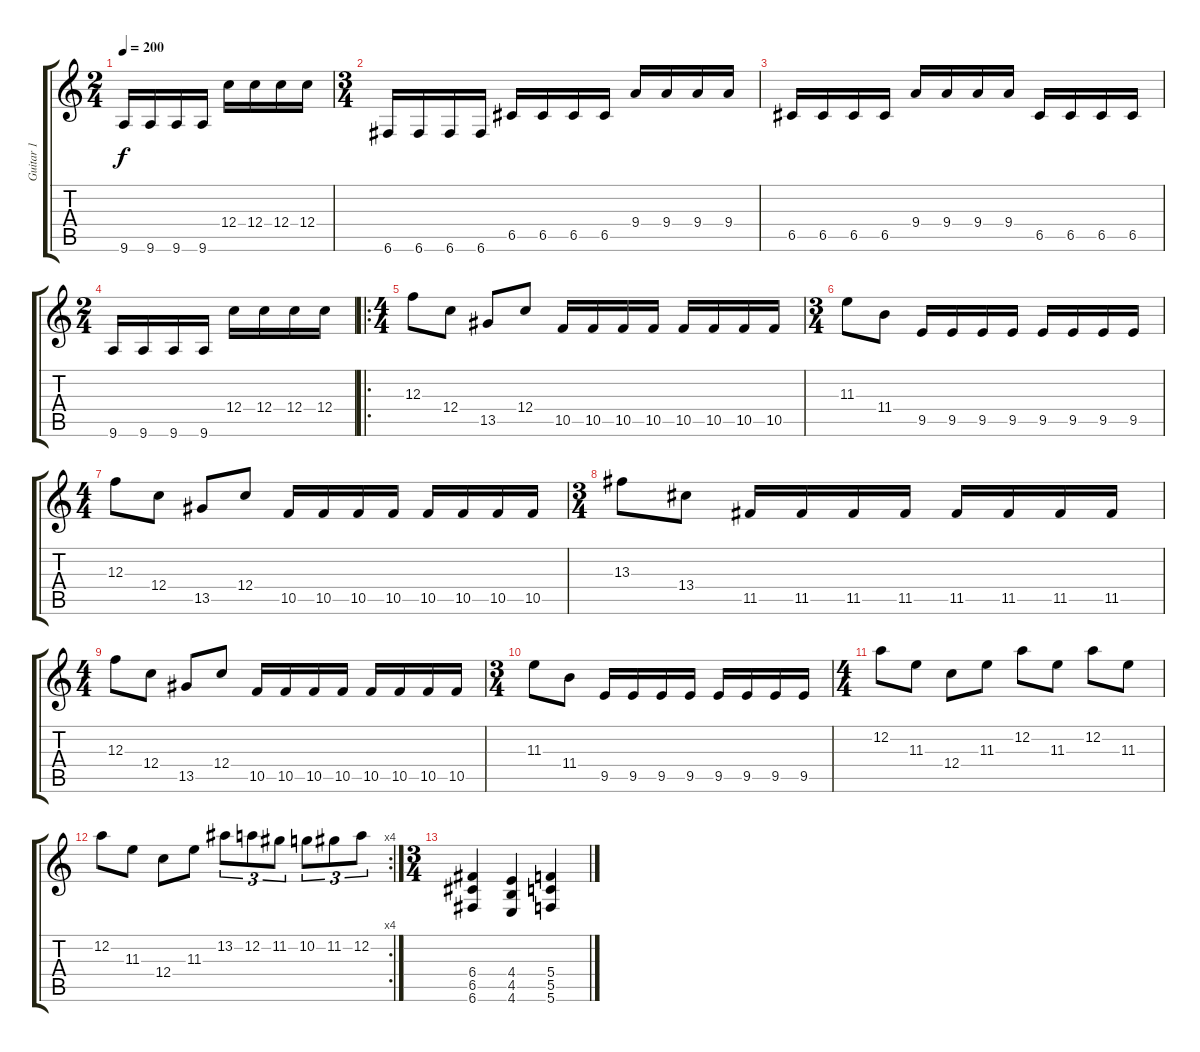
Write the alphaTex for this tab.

\track ("Guitar 1" "Guitar 1") {instrument distortionguitar}
\staff {score tabs}
\tuning (D4 A3 F3 C3 G2 C2) {hide}
\ts (2 4)
\tempo 200
\clef g2
\ks c
9.6.16{dy f} 9.6.16 9.6.16 9.6.16 12.4.16 12.4.16 12.4.16 12.4.16 |
\ts (3 4)
6.6.16 6.6.16 6.6.16 6.6.16 6.5.16 6.5.16 6.5.16 6.5.16 9.4.16 9.4.16 9.4.16 9.4.16 |
6.5.16 6.5.16 6.5.16 6.5.16 9.4.16 9.4.16 9.4.16 9.4.16 6.5.16 6.5.16 6.5.16 6.5.16 |
\ts (2 4)
9.6.16 9.6.16 9.6.16 9.6.16 12.4.16 12.4.16 12.4.16 12.4.16 |
\ro
\ts (4 4)
12.3.8 12.4.8 13.5.8 12.4.8 10.5.16 10.5.16 10.5.16 10.5.16 10.5.16 10.5.16 10.5.16 10.5.16 |
\ts (3 4)
11.3.8 11.4.8 9.5.16 9.5.16 9.5.16 9.5.16 9.5.16 9.5.16 9.5.16 9.5.16 |
\ts (4 4)
12.3.8 12.4.8 13.5.8 12.4.8 10.5.16 10.5.16 10.5.16 10.5.16 10.5.16 10.5.16 10.5.16 10.5.16 |
\ts (3 4)
13.3.8 13.4.8 11.5.16 11.5.16 11.5.16 11.5.16 11.5.16 11.5.16 11.5.16 11.5.16 |
\ts (4 4)
12.3.8 12.4.8 13.5.8 12.4.8 10.5.16 10.5.16 10.5.16 10.5.16 10.5.16 10.5.16 10.5.16 10.5.16 |
\ts (3 4)
11.3.8 11.4.8 9.5.16 9.5.16 9.5.16 9.5.16 9.5.16 9.5.16 9.5.16 9.5.16 |
\ts (4 4)
12.2.8 11.3.8 12.4.8 11.3.8 12.2.8 11.3.8 12.2.8 11.3.8 |
\rc 4
12.2.8 11.3.8 12.4.8 11.3.8 13.2.8{tu (3 2)} 12.2.8{tu (3 2)} 11.2.8{tu (3 2)} 10.2.8{tu (3 2)} 11.2.8{tu (3 2)} 12.2.8{tu (3 2)} |
\ts (3 4)
(6.4 6.5 6.6).4 (4.4 4.5 4.6).4 (5.4 5.5 5.6).4
